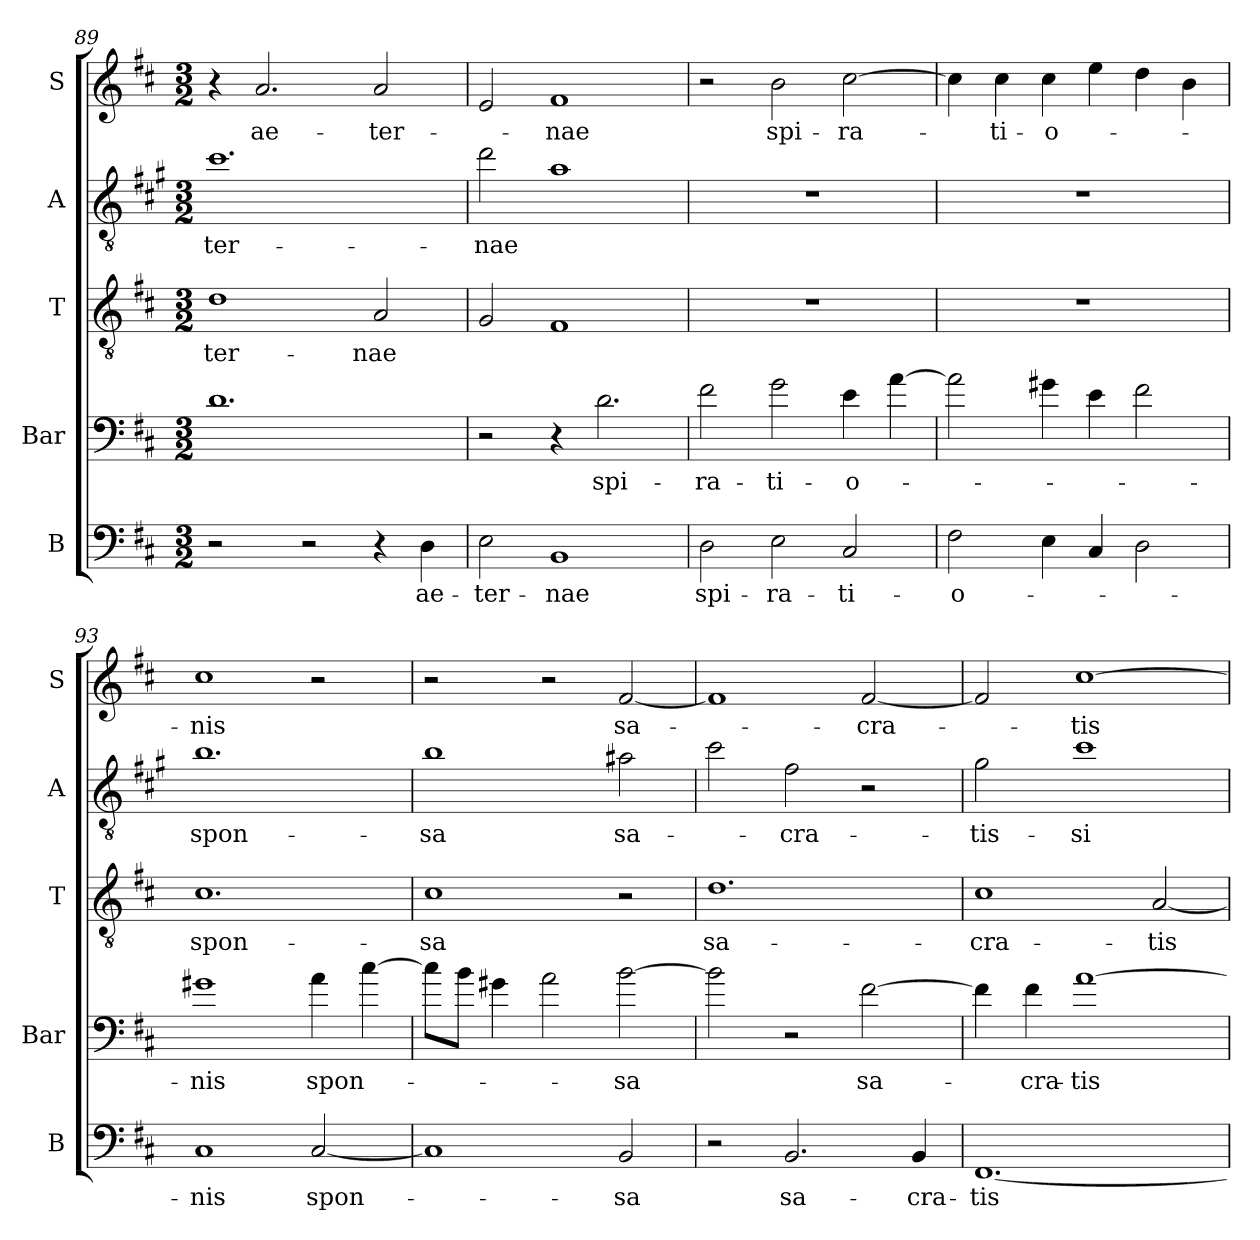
**kern	**text	**kern	**text	**kern	**text	**kern	**text	**kern	**text
*part5	*part5	*part4	*part4	*part3	*part3	*part2	*part2	*part1	*part1
*staff5	*staff5	*staff4	*staff4	*staff3	*staff3	*staff2	*staff2	*staff1	*staff1
*I"B	*	*I"Bar	*	*I"T	*	*I"A	*	*I"S	*
*I'B	*	*I'Bar	*	*I'T	*	*I'A	*	*I'S	*
*clefF4	*	*clefF4	*	*clefGv2	*	*clefGv2	*	*clefG2	*
*	*	*ITrd8c14	*	*	*	*ITrd4c7	*	*	*
*k[f#c#]	*	*k[f#c#]	*	*k[f#c#]	*	*k[f#c#]	*	*k[f#c#]	*
*M3/2	*	*M3/2	*	*M3/2	*	*M3/2	*	*M3/2	*
=89	=89	=89	=89	=89	=89	=89	=89	=89	=89
!	!	!	!	!	!LO:LY:b	!	!LO:LY:b	!	!
2r	.	1.D	.	1d	-ter-	1.f#	-ter-	4r	.
!	!	!	!	!	!	!	!	!	!LO:LY:b
.	.	.	.	.	.	.	.	2.a/	ae-
2r	.	.	.	.	.	.	.	.	.
!	!	!	!	!	!LO:LY:b	!	!	!	!LO:LY:b
4r	.	.	.	2A/	-nae	.	.	2a/	-ter-
!	!LO:LY:b	!	!	!	!	!	!	!	!
4D\	ae-	.	.	.	.	.	.	.	.
!!LO:PB:g=z
=90	=90	=90	=90	=90	=90	=90	=90	=90	=90
!	!LO:LY:b	!	!	!	!	!	!LO:LY:b	!	!
2E\	-ter-	2r	.	2G/	.	2g\	-nae	2e/	.
!	!LO:LY:b	!	!	!	!	!	!	!	!LO:LY:b
1BB	-nae	4r	.	1F#	.	1d	.	1f#	-nae
!	!	!	!LO:LY:b	!	!	!	!	!	!
.	.	2.D\	spi-	.	.	.	.	.	.
=91	=91	=91	=91	=91	=91	=91	=91	=91	=91
!	!LO:LY:b	!	!LO:LY:b	!	!	!	!	!	!
2D\	spi-	2F#\	-ra-	1.r	.	1.r	.	2r	.
!	!LO:LY:b	!	!LO:LY:b	!	!	!	!	!	!LO:LY:b
2E\	-ra-	2G\	-ti-	.	.	.	.	2b\	spi-
!	!LO:LY:b	!	!LO:LY:b	!	!	!	!	!	!LO:LY:b
2C#/	-ti-	4E\	-o-	.	.	.	.	[2cc#\	-ra-
.	.	[4A\	.	.	.	.	.	.	.
=92	=92	=92	=92	=92	=92	=92	=92	=92	=92
!	!LO:LY:b	!	!	!	!	!	!	!	!
2F#\	-o-	2A\]	.	1.r	.	1.r	.	4cc#\]	.
!	!	!	!	!	!	!	!	!	!LO:LY:b
.	.	.	.	.	.	.	.	4cc#\	-ti-
!	!	!	!	!	!	!	!	!	!LO:LY:b
4E\	.	4G#X\	.	.	.	.	.	4cc#\	-o-
4C#/	.	4E\	.	.	.	.	.	4ee\	.
2D\	.	2F#\	.	.	.	.	.	4dd\	.
.	.	.	.	.	.	.	.	4b\	.
=93	=93	=93	=93	=93	=93	=93	=93	=93	=93
!	!LO:LY:b	!	!LO:LY:b	!	!LO:LY:b	!	!LO:LY:b	!	!LO:LY:b
1C#	-nis	1G#X	-nis	1.c#	spon-	1.e	spon-	1cc#	-nis
!	!LO:LY:b	!	!LO:LY:b	!	!	!	!	!	!
[2C#/	spon-	4A\	spon-	.	.	.	.	2r	.
.	.	[4c#\	.	.	.	.	.	.	.
=94	=94	=94	=94	=94	=94	=94	=94	=94	=94
!	!	!	!	!	!LO:LY:b	!	!LO:LY:b	!	!
1C#]	.	8c#\L]	.	1c#	-sa	1e	-sa	2r	.
.	.	8B\J	.	.	.	.	.	.	.
.	.	4G#X\	.	.	.	.	.	.	.
.	.	2A\	.	.	.	.	.	2r	.
!	!LO:LY:b	!	!LO:LY:b	!	!	!	!LO:LY:b	!	!LO:LY:b
2BB/	-sa	[2B\	-sa	2r	.	2d#X\	sa-	[2f#/	sa-
=95	=95	=95	=95	=95	=95	=95	=95	=95	=95
!	!	!	!	!	!LO:LY:b	!	!	!	!
2r	.	2B\]	.	1.d	sa-	2f#\	.	1f#]	.
!	!LO:LY:b	!	!	!	!	!	!LO:LY:b	!	!
2.BB/	sa-	2r	.	.	.	2B\	-cra-	.	.
!	!	!	!LO:LY:b	!	!	!	!	!	!LO:LY:b
.	.	[2F#\	sa-	.	.	2r	.	[2f#/	-cra-
!	!LO:LY:b	!	!	!	!	!	!	!	!
4BB/	-cra-	.	.	.	.	.	.	.	.
!!LO:LB:g=z
=96	=96	=96	=96	=96	=96	=96	=96	=96	=96
!	!LO:LY:b	!	!	!	!LO:LY:b	!	!LO:LY:b	!	!
[1.FF#	-tis-	4F#\]	.	1c#	-cra-	2c#\	tis-	2f#/]	.
!	!	!	!LO:LY:b	!	!	!	!	!	!
.	.	4F#\	-cra-	.	.	.	.	.	.
!	!	!	!LO:LY:b	!	!	!	!LO:LY:b	!	!LO:LY:b
.	.	[1A	-tis-	.	.	1f#	-si-	[1cc#	-tis-
!	!	!	!	!	!LO:LY:b	!	!	!	!
.	.	.	.	[2A/	-tis-	.	.	.	.
=	=	=	=	=	=	=	=	=	=
*-	*-	*-	*-	*-	*-	*-	*-	*-	*-
